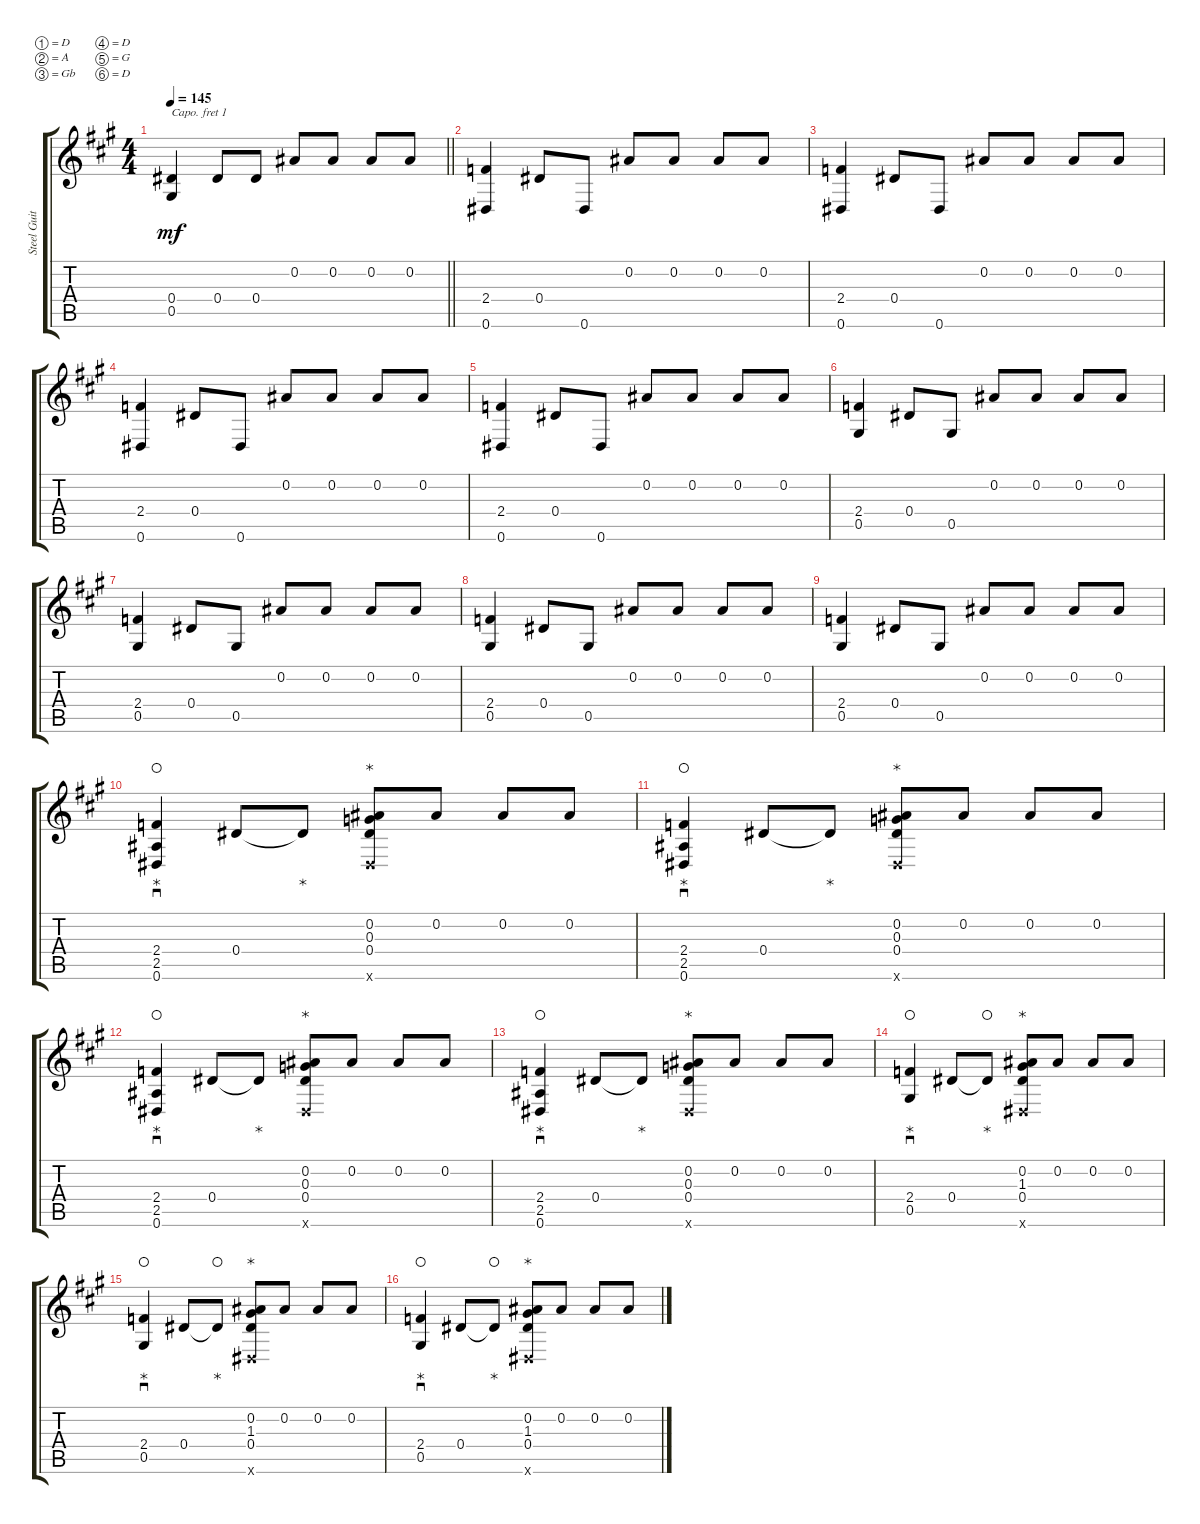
\defaultSystemsLayout 4
\bracketExtendMode groupsimilarinstruments
\otherSystemsTrackNameOrientation horizontal
\track ("Steel Guitar" "Steel Guit") {instrument acousticguitarsteel}
\staff {score tabs}
\capo 1
\tuning (D4 A3 Gb3 D3 G2 D2)
\ts (4 4)
\tempo 145
\clef g2
\barLineRight lightlight
\ks a
(0.4{acc forcenatural} 0.5{acc forcenatural}).4{dy mf beam Up} 0.4{acc forcenatural}.8{beam Up} 0.4{acc forcenatural}.8{beam Up} 0.2{acc forcenatural}.8{beam Up} 0.2{acc forcenatural}.8{beam Up} 0.2{acc forcenatural}.8{beam Up} 0.2{acc forcenatural}.8{beam Up} |
(0.6{acc forcenatural} 2.4{acc b}).4{beam Up} 0.4{acc forcenatural}.8{beam Up} 0.6{acc forcenatural}.8{beam Up} 0.2{acc forcenatural}.8{beam Up} 0.2{acc forcenatural}.8{beam Up} 0.2{acc forcenatural}.8{beam Up} 0.2{acc forcenatural}.8{beam Up} |
(0.6{acc forcenatural} 2.4{acc b}).4{beam Up} 0.4{acc forcenatural}.8{beam Up} 0.6{acc forcenatural}.8{beam Up} 0.2{acc forcenatural}.8{beam Up} 0.2{acc forcenatural}.8{beam Up} 0.2{acc forcenatural}.8{beam Up} 0.2{acc forcenatural}.8{beam Up} |
(0.6{acc forcenatural} 2.4{acc b}).4{beam Up} 0.4{acc forcenatural}.8{beam Up} 0.6{acc forcenatural}.8{beam Up} 0.2{acc forcenatural}.8{beam Up} 0.2{acc forcenatural}.8{beam Up} 0.2{acc forcenatural}.8{beam Up} 0.2{acc forcenatural}.8{beam Up} |
(0.6{acc forcenatural} 2.4{acc b}).4{beam Up} 0.4{acc forcenatural}.8{beam Up} 0.6{acc forcenatural}.8{beam Up} 0.2{acc forcenatural}.8{beam Up} 0.2{acc forcenatural}.8{beam Up} 0.2{acc forcenatural}.8{beam Up} 0.2{acc forcenatural}.8{beam Up} |
(0.5{acc forcenatural} 2.4{acc b}).4{beam Up} 0.4{acc forcenatural}.8{beam Up} 0.5{acc forcenatural}.8{beam Up} 0.2{acc forcenatural}.8{beam Up} 0.2{acc forcenatural}.8{beam Up} 0.2{acc forcenatural}.8{beam Up} 0.2{acc forcenatural}.8{beam Up} |
(0.5{acc forcenatural} 2.4{acc b}).4{beam Up} 0.4{acc forcenatural}.8{beam Up} 0.5{acc forcenatural}.8{beam Up} 0.2{acc forcenatural}.8{beam Up} 0.2{acc forcenatural}.8{beam Up} 0.2{acc forcenatural}.8{beam Up} 0.2{acc forcenatural}.8{beam Up} |
(0.5{acc forcenatural} 2.4{acc b}).4{beam Up} 0.4{acc forcenatural}.8{beam Up} 0.5{acc forcenatural}.8{beam Up} 0.2{acc forcenatural}.8{beam Up} 0.2{acc forcenatural}.8{beam Up} 0.2{acc forcenatural}.8{beam Up} 0.2{acc forcenatural}.8{beam Up} |
(0.5{acc forcenatural} 2.4{acc b}).4{beam Up} 0.4{acc forcenatural}.8{beam Up} 0.5{acc forcenatural}.8{beam Up} 0.2{acc forcenatural}.8{beam Up} 0.2{acc forcenatural}.8{beam Up} 0.2{acc forcenatural}.8{beam Up} 0.2{acc forcenatural}.8{beam Up} |
(0.6{acc forcenatural} 2.5{acc forcenatural} 2.4{acc b}).4{sd waho glpt beam Up} 0.4{acc forcenatural}.8{beam Up} 0.4{t acc forcenatural}.8{glpt beam Up} (0.4{acc forcenatural} 0.3{acc b} 0.2{acc forcenatural} 0.6{x acc forcenatural}).8{glpf beam Up} 0.2{acc forcenatural}.8{beam Up} 0.2{acc forcenatural}.8{beam Up} 0.2{acc forcenatural}.8{beam Up} |
(0.6{acc forcenatural} 2.5{acc forcenatural} 2.4{acc b}).4{sd waho glpt beam Up} 0.4{acc forcenatural}.8{beam Up} 0.4{t acc forcenatural}.8{glpt beam Up} (0.4{acc forcenatural} 0.3{acc b} 0.2{acc forcenatural} 0.6{x acc forcenatural}).8{glpf beam Up} 0.2{acc forcenatural}.8{beam Up} 0.2{acc forcenatural}.8{beam Up} 0.2{acc forcenatural}.8{beam Up} |
(0.6{acc forcenatural} 2.5{acc forcenatural} 2.4{acc b}).4{sd waho glpt beam Up} 0.4{acc forcenatural}.8{beam Up} 0.4{t acc forcenatural}.8{glpt beam Up} (0.4{acc forcenatural} 0.3{acc b} 0.2{acc forcenatural} 0.6{x acc forcenatural}).8{glpf beam Up} 0.2{acc forcenatural}.8{beam Up} 0.2{acc forcenatural}.8{beam Up} 0.2{acc forcenatural}.8{beam Up} |
(0.6{acc forcenatural} 2.5{acc forcenatural} 2.4{acc b}).4{sd waho glpt beam Up} 0.4{acc forcenatural}.8{beam Up} 0.4{t acc forcenatural}.8{glpt beam Up} (0.4{acc forcenatural} 0.3{acc b} 0.2{acc forcenatural} 0.6{x acc forcenatural}).8{glpf beam Up} 0.2{acc forcenatural}.8{beam Up} 0.2{acc forcenatural}.8{beam Up} 0.2{acc forcenatural}.8{beam Up} |
(0.5{acc forcenatural} 2.4{acc b}).4{sd waho glpt beam Up} 0.4{acc forcenatural}.8{beam Up} 0.4{t acc forcenatural}.8{waho glpt beam Up} (0.4{acc forcenatural} 1.3{acc forcenatural} 0.2{acc forcenatural} 0.6{x acc forcenatural}).8{glpf beam Up} 0.2{acc forcenatural}.8{beam Up} 0.2{acc forcenatural}.8{beam Up} 0.2{acc forcenatural}.8{beam Up} |
(0.5{acc forcenatural} 2.4{acc b}).4{sd waho glpt beam Up} 0.4{acc forcenatural}.8{beam Up} 0.4{t acc forcenatural}.8{waho glpt beam Up} (0.4{acc forcenatural} 1.3{acc forcenatural} 0.2{acc forcenatural} 0.6{x acc forcenatural}).8{glpf beam Up} 0.2{acc forcenatural}.8{beam Up} 0.2{acc forcenatural}.8{beam Up} 0.2{acc forcenatural}.8{beam Up} |
(0.5{acc forcenatural} 2.4{acc b}).4{sd waho glpt beam Up} 0.4{acc forcenatural}.8{beam Up} 0.4{t acc forcenatural}.8{waho glpt beam Up} (0.4{acc forcenatural} 1.3{acc forcenatural} 0.2{acc forcenatural} 0.6{x acc forcenatural}).8{glpf beam Up} 0.2{acc forcenatural}.8{beam Up} 0.2{acc forcenatural}.8{beam Up} 0.2{acc forcenatural}.8{beam Up}
